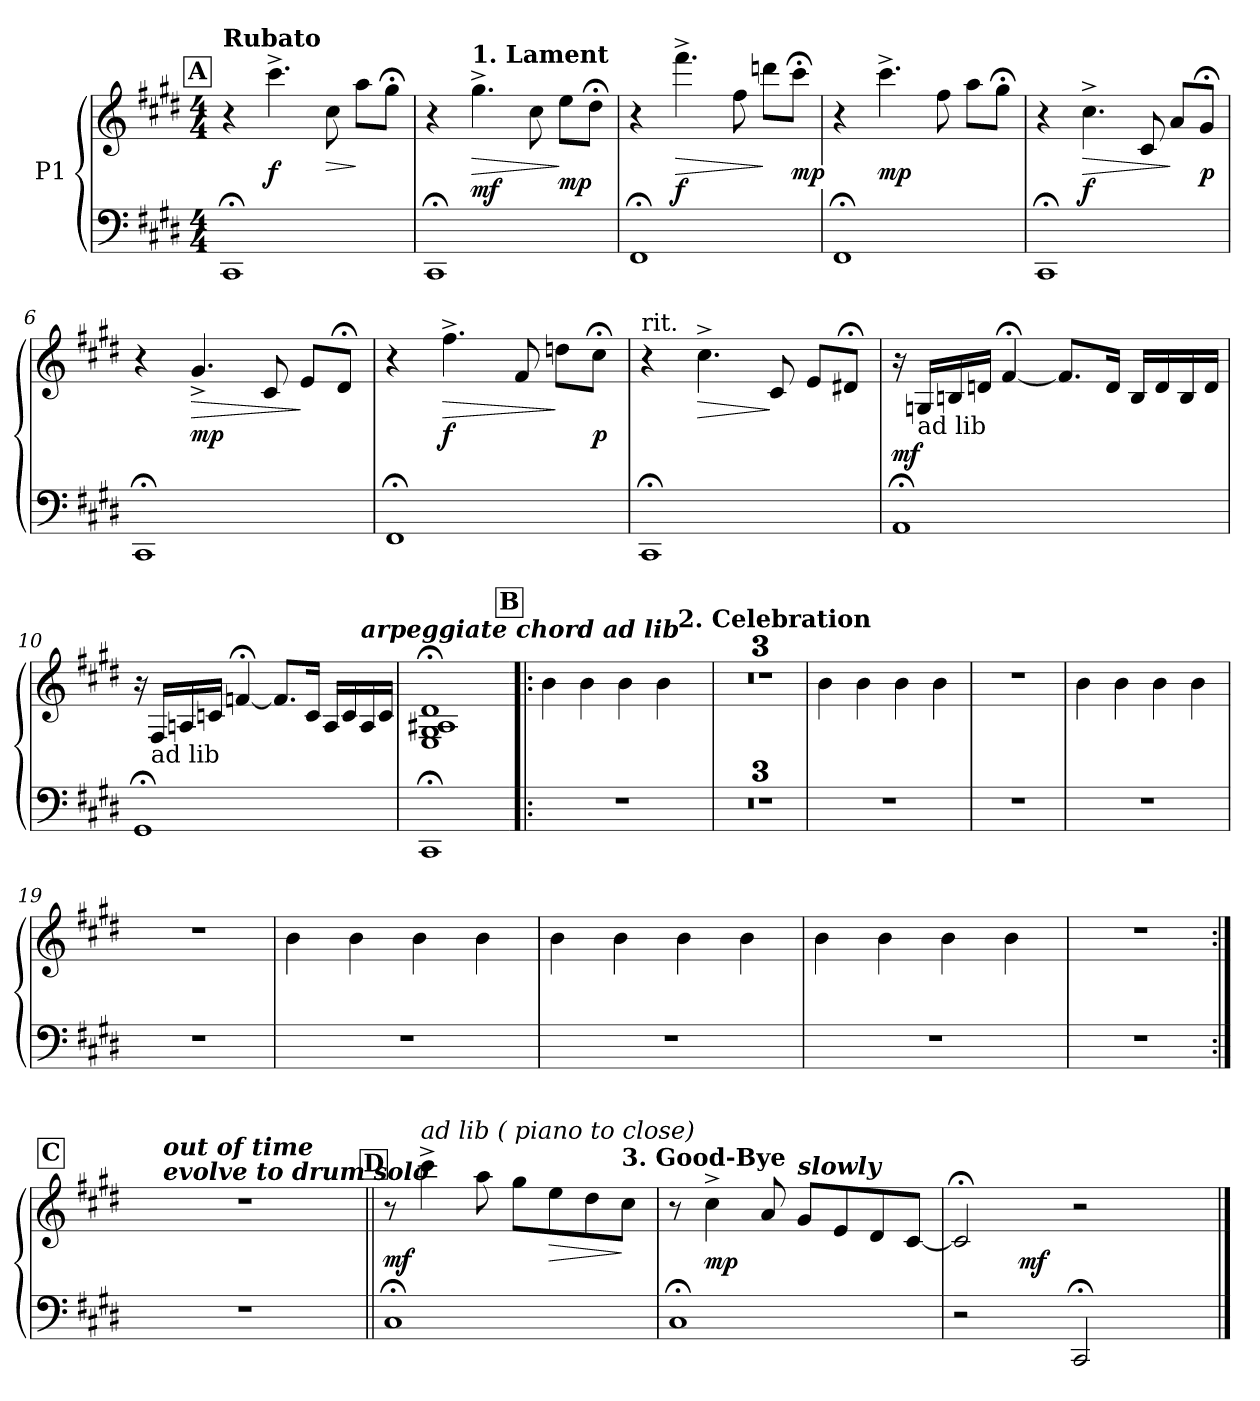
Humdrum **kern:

**kern	**kern	**dynam
*part1	*part1	*part1
*staff2	*staff1	*staff1/2
*I"P1	*	*
!!LO:PB:g=z
*clefF4	*clefG2	*
*k[f#c#g#d#]	*k[f#c#g#d#]	*
*E:	*E:	*
*M4/4	*M4/4	*
!!LO:REH:place=s1:B:color=#000000:enc=box:fs=19.9975:t=A
=1	=1	=1
!	!LO:TX:a:B:t=Rubato	!
1CC#;i	4r	.
.	4.ccc#^i\	f
!	!	!LO:HP:b
.	8cc#i\	>
.	8aai\L	]
.	8gg#;i\J	.
=2	=2	=2
1CC#;i	4r	.
!	!LO:TX:a:B:t=1. Lament	!
!	!	!LO:HP:b
.	4.gg#^i\	> mf
.	8cc#i\	.
.	8eei\L	] mp
.	8dd#;i\J	.
=3	=3	=3
1FF#;i	4r	.
!	!	!LO:HP:b
.	4.fff#^i\	> f
.	8ff#i\	.
.	8dddni\L	]
.	8ccc#;i\J	mp
=4	=4	=4
1FF#;i	4r	.
.	4.ccc#^i\	mp
.	8ff#i\	.
.	8aai\L	.
.	8gg#;i\J	.
!!LO:LB:g=z
=5	=5	=5
1CC#;i	4r	.
!	!	!LO:HP:b
.	4.cc#^i\	> f
.	8c#i/	.
.	8ai/L	]
.	8g#;i/J	p
=6	=6	=6
1CC#;i	4r	.
!	!	!LO:HP:b
.	4.g#^i/	> mp
.	8c#i/	.
.	8ei/L	]
.	8d#;i/J	.
=7	=7	=7
1FF#;i	4r	.
!	!	!LO:HP:b
.	4.ff#^i\	> f
.	8f#i/	.
.	8ddni\L	]
.	8cc#;i\J	p
=8	=8	=8
!	!LO:TX:t=rit.	!
1CC#;i	4r	.
!	!	!LO:HP:b
.	4.cc#^i\	>
.	8c#i/	]
.	8ei/L	.
.	8d#X;i/J	.
!!LO:LB:g=z
=9	=9	=9
1AA;i	16r	mf
!	!LO:TX:b:t=ad lib	!
.	16Gni/LL	.
.	16Bni/	.
.	16dni/JJ	.
.	[<4f#;i/	.
.	8.f#i/L]	.
.	16di/Jk	.
.	16Bi/LL	.
.	16di/	.
.	16Bi/	.
.	16di/JJ	.
=10	=10	=10
*^	*	*
1GG#;i	16ryy	16r	.
!	!LO:TX:a:t=ad lib	!	!
.	2...ryy	16F#i/LL	.
.	.	16Ani/	.
.	.	16cni/JJ	.
.	.	[<4fn;i/	.
.	.	8.fi/L]	.
.	.	16ci/Jk	.
.	.	16Ai/LL	.
.	.	16ci/	.
!	!	!LO:TX:a:Bi:t=arpeggiate chord ad lib	!
.	.	16Ai/	.
.	.	16ci/JJ	.
*v	*v	*	*
=11	=11	=11
1CC#;i	1Ei;Z 1G#i;Z 1A#Xi;Z 1d#i;Z	.
!!LO:PB:g=z
!!LO:REH:place=s1:B:color=#000000:enc=box:fs=19.9975:t=B
=12!|:	=12!|:	=12!|:
!	!LO:TX:a:B:t=Jazz swing (playful)	!
*	*^	*
1r	4bi	2ryy	.
.	4bi	.	.
.	4bi	4ryy	.
.	4bi	16.ryy	.
!	!	!LO:TX:a:B:t=2. Celebration	!
.	.	8ryy	.
.	.	32ryy	.
*	*v	*v	*
=13	=13	=13
1r	1r	.
=14	=14	=14
1r	1r	.
=15	=15	=15
1r	1r	.
!!LO:LB:g=z
=16	=16	=16
1r	4bi	.
.	4bi	.
.	4bi	.
.	4bi	.
=17	=17	=17
1r	1r	.
=18	=18	=18
1r	4bi	.
.	4bi	.
.	4bi	.
.	4bi	.
=19	=19	=19
1r	1r	.
!!LO:LB:g=z
=20	=20	=20
1r	4bi	.
.	4bi	.
.	4bi	.
.	4bi	.
=21	=21	=21
1r	4bi	.
.	4bi	.
.	4bi	.
.	4bi	.
=22	=22	=22
1r	4bi	.
.	4bi	.
.	4bi	.
.	4bi	.
=23	=23	=23
1r	1r	.
!!LO:LB:g=z
!!LO:REH:place=s1:B:color=#000000:enc=box:fs=19.9975:t=C
=24:|!	=24:|!	=24:|!
*	*^	*
1r	1r	16ryy	.
.	.	128...ryy	.
!	!	!LO:TX:a:Bi:t=evolve to drum solo	!
!	!	!LO:TX:Bi:t=out of time	!
.	.	2ryy	.
.	.	4ryy	.
.	.	8ryy	.
.	.	32ryy	.
.	.	64ryy	.
.	.	1024ryy	.
*	*v	*v	*
!!LO:LB:g=z
!!LO:REH:place=s1:B:color=#000000:enc=box:fs=19.9975:t=D
=25||	=25||	=25||
1C#;i	8r	mf
!	!LO:TX:a:i:t=ad lib ( piano to close)	!
.	4ccc#^i\	.
.	8aai\	.
.	8gg#i\L	.
!	!	!LO:HP:b
.	8eei\	>
.	8dd#i\	.
!	!LO:TX:a:B:t=3. Good-Bye	!
.	8cc#i\J	]
=26	=26	=26
1C#;i	8r	.
.	4cc#^i\	mp
.	8ai/	.
!	!LO:TX:a:Bi:t=slowly	!
.	8g#i/L	.
.	8ei/	.
.	8d#i/	.
.	[<8c#i/J	.
=27	=27	=27
*^	*	*
2r	4ryy	2c#;i/]	.
.	128...ryy	.	.
.	2ryy	.	mf
2CC#;i/	.	2r	.
.	8ryy	.	.
.	16ryy	.	.
.	32ryy	.	.
.	64ryy	.	.
.	1024ryy	.	.
*v	*v	*	*
==	==	==
*-	*-	*-
